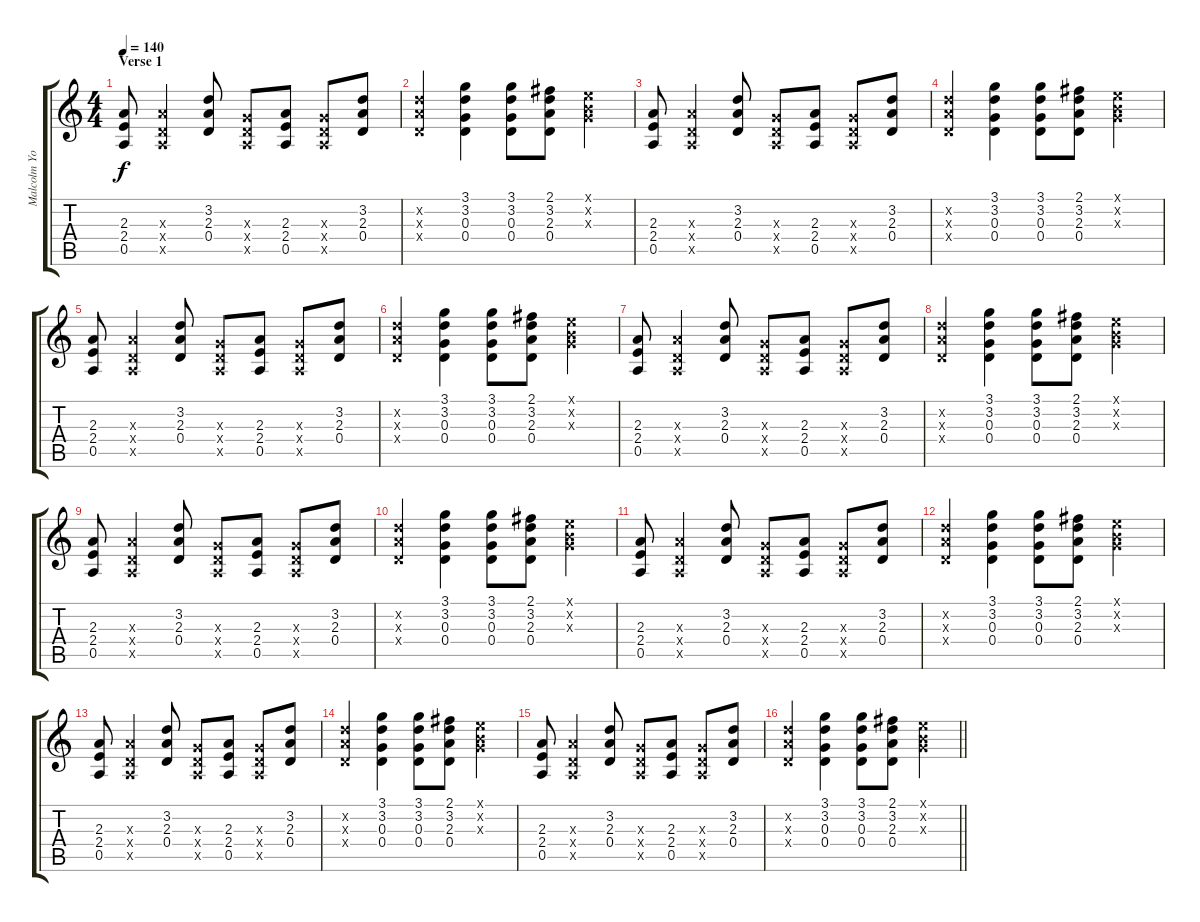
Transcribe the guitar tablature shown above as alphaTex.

\track ("Malcolm Young" "Malcolm Yo") {instrument overdrivenguitar}
\staff {score tabs}
\tuning (E4 B3 G3 D3 A2 E2) {hide}
\ts (4 4)
\section ("" "Verse 1")
\tempo 140
\clef g2
\ks c
(2.3 2.4 0.5).8{dy f} (2.3{x} 0.4{x} 0.5{x}).4 (3.2 2.3 0.4).8 (0.3{x} 0.4{x} 0.5{x}).8 (2.3 2.4 0.5).8 (0.3{x} 0.4{x} 0.5{x}).8 (3.2 2.3 0.4).8 |
(3.2{x} 2.3{x} 0.4{x}).4 (3.1 3.2 0.3 0.4).4 (3.1 3.2 0.3 0.4).8 (2.1 3.2 2.3 0.4).8 (0.1{x} 0.2{x} 0.3{x}).4 |
(2.3 2.4 0.5).8 (2.3{x} 0.4{x} 0.5{x}).4 (3.2 2.3 0.4).8 (0.3{x} 0.4{x} 0.5{x}).8 (2.3 2.4 0.5).8 (0.3{x} 0.4{x} 0.5{x}).8 (3.2 2.3 0.4).8 |
(3.2{x} 2.3{x} 0.4{x}).4 (3.1 3.2 0.3 0.4).4 (3.1 3.2 0.3 0.4).8 (2.1 3.2 2.3 0.4).8 (0.1{x} 0.2{x} 0.3{x}).4 |
(2.3 2.4 0.5).8 (2.3{x} 0.4{x} 0.5{x}).4 (3.2 2.3 0.4).8 (0.3{x} 0.4{x} 0.5{x}).8 (2.3 2.4 0.5).8 (0.3{x} 0.4{x} 0.5{x}).8 (3.2 2.3 0.4).8 |
(3.2{x} 2.3{x} 0.4{x}).4 (3.1 3.2 0.3 0.4).4 (3.1 3.2 0.3 0.4).8 (2.1 3.2 2.3 0.4).8 (0.1{x} 0.2{x} 0.3{x}).4 |
(2.3 2.4 0.5).8 (2.3{x} 0.4{x} 0.5{x}).4 (3.2 2.3 0.4).8 (0.3{x} 0.4{x} 0.5{x}).8 (2.3 2.4 0.5).8 (0.3{x} 0.4{x} 0.5{x}).8 (3.2 2.3 0.4).8 |
(3.2{x} 2.3{x} 0.4{x}).4 (3.1 3.2 0.3 0.4).4 (3.1 3.2 0.3 0.4).8 (2.1 3.2 2.3 0.4).8 (0.1{x} 0.2{x} 0.3{x}).4 |
(2.3 2.4 0.5).8 (2.3{x} 0.4{x} 0.5{x}).4 (3.2 2.3 0.4).8 (0.3{x} 0.4{x} 0.5{x}).8 (2.3 2.4 0.5).8 (0.3{x} 0.4{x} 0.5{x}).8 (3.2 2.3 0.4).8 |
(3.2{x} 2.3{x} 0.4{x}).4 (3.1 3.2 0.3 0.4).4 (3.1 3.2 0.3 0.4).8 (2.1 3.2 2.3 0.4).8 (0.1{x} 0.2{x} 0.3{x}).4 |
(2.3 2.4 0.5).8 (2.3{x} 0.4{x} 0.5{x}).4 (3.2 2.3 0.4).8 (0.3{x} 0.4{x} 0.5{x}).8 (2.3 2.4 0.5).8 (0.3{x} 0.4{x} 0.5{x}).8 (3.2 2.3 0.4).8 |
(3.2{x} 2.3{x} 0.4{x}).4 (3.1 3.2 0.3 0.4).4 (3.1 3.2 0.3 0.4).8 (2.1 3.2 2.3 0.4).8 (0.1{x} 0.2{x} 0.3{x}).4 |
(2.3 2.4 0.5).8 (2.3{x} 0.4{x} 0.5{x}).4 (3.2 2.3 0.4).8 (0.3{x} 0.4{x} 0.5{x}).8 (2.3 2.4 0.5).8 (0.3{x} 0.4{x} 0.5{x}).8 (3.2 2.3 0.4).8 |
(3.2{x} 2.3{x} 0.4{x}).4 (3.1 3.2 0.3 0.4).4 (3.1 3.2 0.3 0.4).8 (2.1 3.2 2.3 0.4).8 (0.1{x} 0.2{x} 0.3{x}).4 |
(2.3 2.4 0.5).8 (2.3{x} 0.4{x} 0.5{x}).4 (3.2 2.3 0.4).8 (0.3{x} 0.4{x} 0.5{x}).8 (2.3 2.4 0.5).8 (0.3{x} 0.4{x} 0.5{x}).8 (3.2 2.3 0.4).8 |
\barLineRight lightlight
(3.2{x} 2.3{x} 0.4{x}).4 (3.1 3.2 0.3 0.4).4 (3.1 3.2 0.3 0.4).8 (2.1 3.2 2.3 0.4).8 (0.1{x} 0.2{x} 0.3{x}).4
